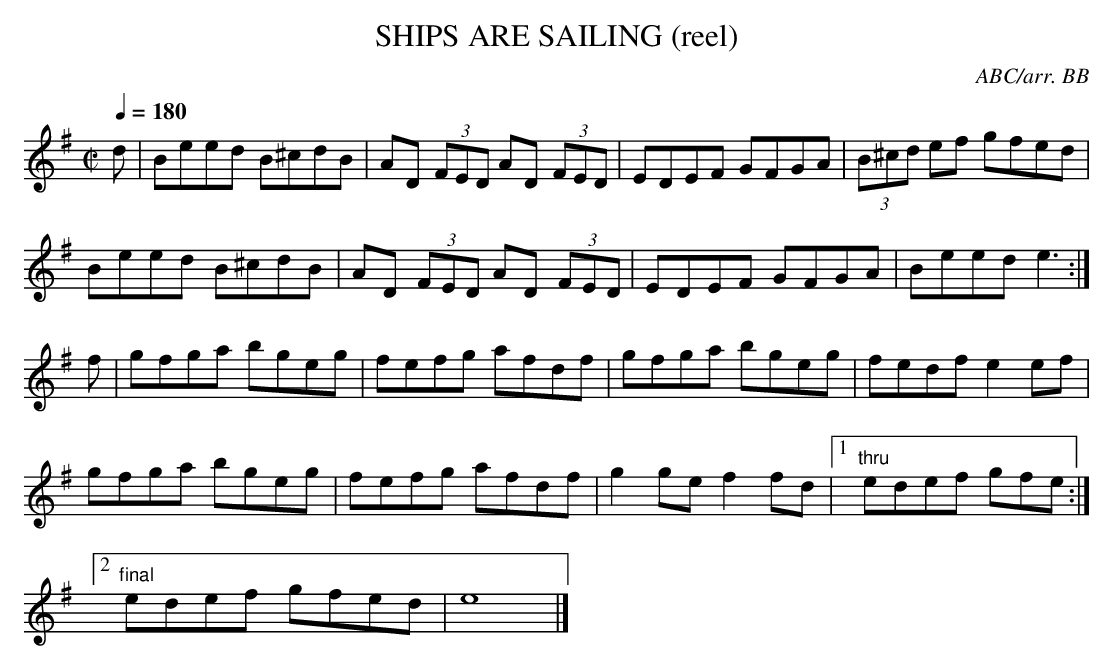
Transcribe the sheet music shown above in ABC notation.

X:1
T:SHIPS ARE SAILING (reel)
C:ABC/arr. BB
M:C|
L:1/8
Q:1/4=180
K:Em
d|Beed B^cdB|AD (3FED AD (3FED|EDEF GFGA|(3B^cd ef gfed|
Beed B^cdB|AD (3FED AD (3FED|EDEF GFGA|Beed e3 :|
f|gfga bgeg|fefg afdf|gfga bgeg|fedf e2 ef|
gfga bgeg|fefg afdf|g2 ge f2 fd|1"thru"edef gfe :|
[2"final"edef gfed|e8|]
